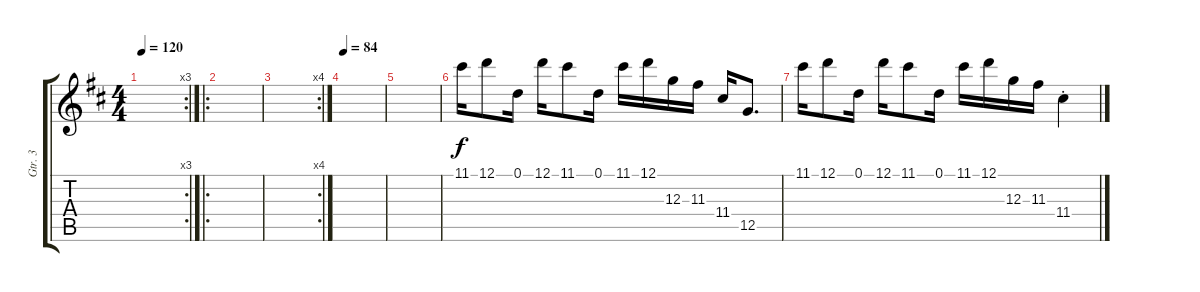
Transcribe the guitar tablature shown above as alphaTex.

\track ("Gtr. 3" "Gtr. 3") {instrument distortionguitar}
\staff {score tabs}
\tuning (D4 B3 G3 D3 G2 D2) {hide}
\rc 3
\ts (4 4)
\tempo 120
\clef g2
\ks d
|
\ro
|
\rc 4
|
\tempo 84
|
|
11.1.16 12.1.8 0.1.16 12.1.16 11.1.8 0.1.16 11.1.16 12.1.16 12.3.16 11.3.16 11.4.16 12.5.8{d} |
11.1.16 12.1.8 0.1.16 12.1.16 11.1.8 0.1.16 11.1.16 12.1.16 12.3.16 11.3.16 11.4{st}.4
